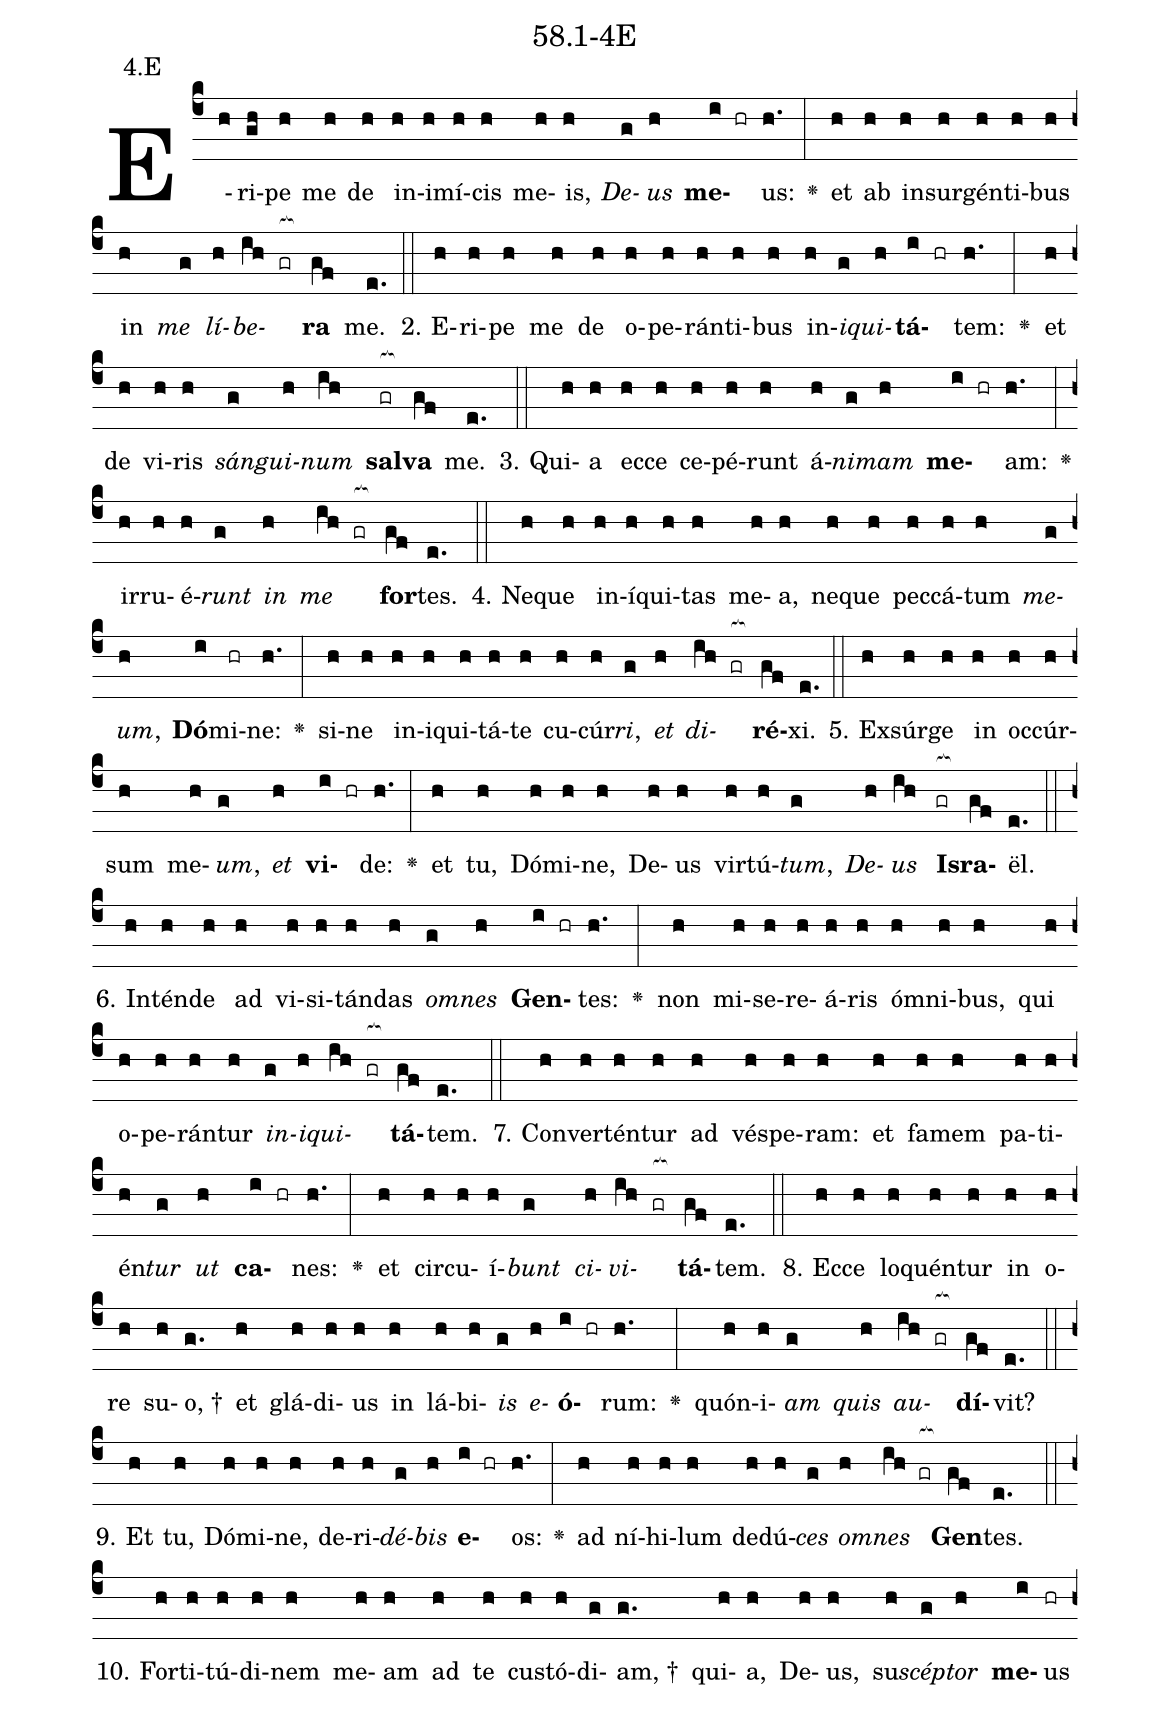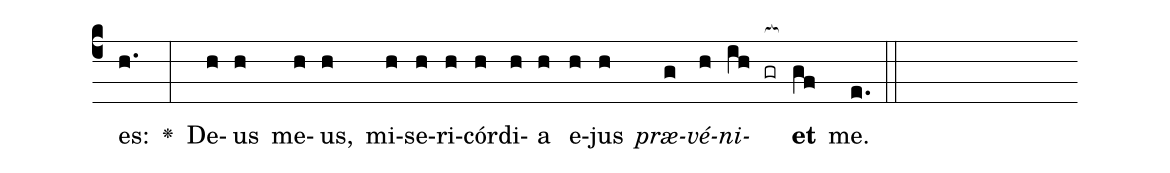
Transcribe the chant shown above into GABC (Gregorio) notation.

name: 58.1-4E;
annotation: 4.E;
%%
(c4)E(h)ri(gh)pe(h) me(h) de(h) in(h)i(h)mí(h)cis(h) me(h)is,(h) <i>De</i>(g)<i>us</i>(h) <b>me</b>(i hr)us:(h.) <v>\greheightstar</v>(:) et(h) ab(h) in(h)sur(h)gén(h)ti(h)bus(h) in(h) <i>me</i>(g) <i>lí</i>(h)<i>be</i>(ih gr[ocb:1{])<b>ra</b>(gf[ocb:0}]) me.(e.) (::)
2. E(h)ri(h)pe(h) me(h) de(h) o(h)pe(h)rán(h)ti(h)bus(h) in(h)<i>i</i>(g)<i>qui</i>(h)<b>tá</b>(i hr)tem:(h.) <v>\greheightstar</v>(:) et(h) de(h) vi(h)ris(h) <i>sán</i>(g)<i>gui</i>(h)<i>num</i>(ih) <b>sal</b>(gr[ocb:1{])<b>va</b>(gf[ocb:0}]) me.(e.) (::)
3. Qui(h)a(h) ec(h)ce(h) ce(h)pé(h)runt(h) á(h)<i>ni</i>(g)<i>mam</i>(h) <b>me</b>(i hr)am:(h.) <v>\greheightstar</v>(:) ir(h)ru(h)é(h)<i>runt</i>(g) <i>in</i>(h) <i>me</i>(ih gr[ocb:1{]) <b>for</b>(gf[ocb:0}])tes.(e.) (::)
4. Ne(h)que(h) in(h)í(h)qui(h)tas(h) me(h)a,(h) ne(h)que(h) pec(h)cá(h)tum(h) <i>me</i>(g)<i>um</i>,(h) <b>Dó</b>(i)mi(hr)ne:(h.) <v>\greheightstar</v>(:) si(h)ne(h) in(h)i(h)qui(h)tá(h)te(h) cu(h)cúr(h)<i>ri</i>,(g) <i>et</i>(h) <i>di</i>(ih gr[ocb:1{])<b>ré</b>(gf[ocb:0}])xi.(e.) (::)
5. Ex(h)súr(h)ge(h) in(h) oc(h)cúr(h)sum(h) me(h)<i>um</i>,(g) <i>et</i>(h) <b>vi</b>(i hr)de:(h.) <v>\greheightstar</v>(:) et(h) tu,(h) Dó(h)mi(h)ne,(h) De(h)us(h) vir(h)tú(h)<i>tum</i>,(g) <i>De</i>(h)<i>us</i>(ih) <b>Is</b>(gr[ocb:1{])<b>ra</b>(gf[ocb:0}])ël.(e.) (::)
6. In(h)tén(h)de(h) ad(h) vi(h)si(h)tán(h)das(h) <i>om</i>(g)<i>nes</i>(h) <b>Gen</b>(i hr)tes:(h.) <v>\greheightstar</v>(:) non(h) mi(h)se(h)re(h)á(h)ris(h) óm(h)ni(h)bus,(h) qui(h) o(h)pe(h)rán(h)tur(h) <i>in</i>(g)<i>i</i>(h)<i>qui</i>(ih gr[ocb:1{])<b>tá</b>(gf[ocb:0}])tem.(e.) (::)
7. Con(h)ver(h)tén(h)tur(h) ad(h) vés(h)pe(h)ram:(h) et(h) fa(h)mem(h) pa(h)ti(h)én(h)<i>tur</i>(g) <i>ut</i>(h) <b>ca</b>(i hr)nes:(h.) <v>\greheightstar</v>(:) et(h) cir(h)cu(h)í(h)<i>bunt</i>(g) <i>ci</i>(h)<i>vi</i>(ih gr[ocb:1{])<b>tá</b>(gf[ocb:0}])tem.(e.) (::)
8. Ec(h)ce(h) lo(h)quén(h)tur(h) in(h) o(h)re(h) su(h)o, †(g.) et(h) glá(h)di(h)us(h) in(h) lá(h)bi(h)<i>is</i>(g) <i>e</i>(h)<b>ó</b>(i hr)rum:(h.) <v>\greheightstar</v>(:) quón(h)i(h)<i>am</i>(g) <i>quis</i>(h) <i>au</i>(ih gr[ocb:1{])<b>dí</b>(gf[ocb:0}])vit?(e.) (::)
9. Et(h) tu,(h) Dó(h)mi(h)ne,(h) de(h)ri(h)<i>dé</i>(g)<i>bis</i>(h) <b>e</b>(i hr)os:(h.) <v>\greheightstar</v>(:) ad(h) ní(h)hi(h)lum(h) de(h)dú(h)<i>ces</i>(g) <i>om</i>(h)<i>nes</i>(ih gr[ocb:1{]) <b>Gen</b>(gf[ocb:0}])tes.(e.) (::)
10. For(h)ti(h)tú(h)di(h)nem(h) me(h)am(h) ad(h) te(h) cus(h)tó(h)di(g)am, †(g.) qui(h)a,(h) De(h)us,(h) su(h)<i>scép</i>(g)<i>tor</i>(h) <b>me</b>(i)us(hr) es:(h.) <v>\greheightstar</v>(:) De(h)us(h) me(h)us,(h) mi(h)se(h)ri(h)cór(h)di(h)a(h) e(h)jus(h) <i>præ</i>(g)<i>vé</i>(h)<i>ni</i>(ih gr[ocb:1{])<b>et</b>(gf[ocb:0}]) me.(e.) (::)
